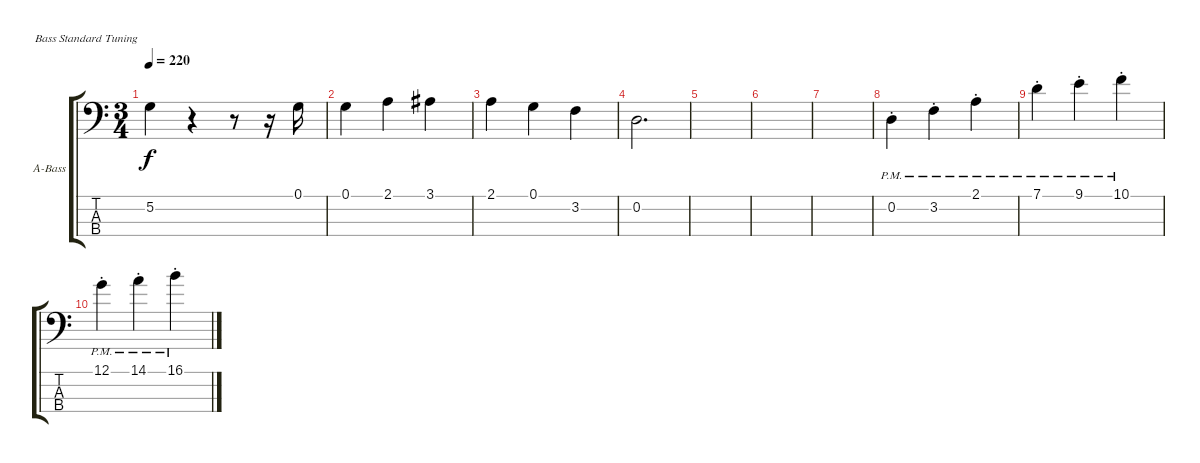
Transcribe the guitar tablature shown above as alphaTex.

\defaultSystemsLayout 4
\bracketExtendMode groupsimilarinstruments
\firstSystemTrackNameOrientation horizontal
\otherSystemsTrackNameOrientation horizontal
\track ("Acoustic Bass" "A-Bass") {instrument acousticbass}
\staff {score tabs}
\tuning (G2 D2 A1 E1)
\ts (3 4)
\tempo 220
\clef f4
\ks c
5.2.4{dy f} r.4 r.8 r.16 0.1.16 |
0.1.4 2.1.4 3.1.4 |
2.1.4 0.1.4 3.2.4 |
0.2.2{d} |
|
|
|
0.2{pm st}.4 3.2{pm st}.4 2.1{pm st}.4 |
7.1{pm st}.4 9.1{pm st}.4 10.1{pm st}.4 |
12.1{pm st}.4 14.1{pm st}.4 16.1{pm st}.4
